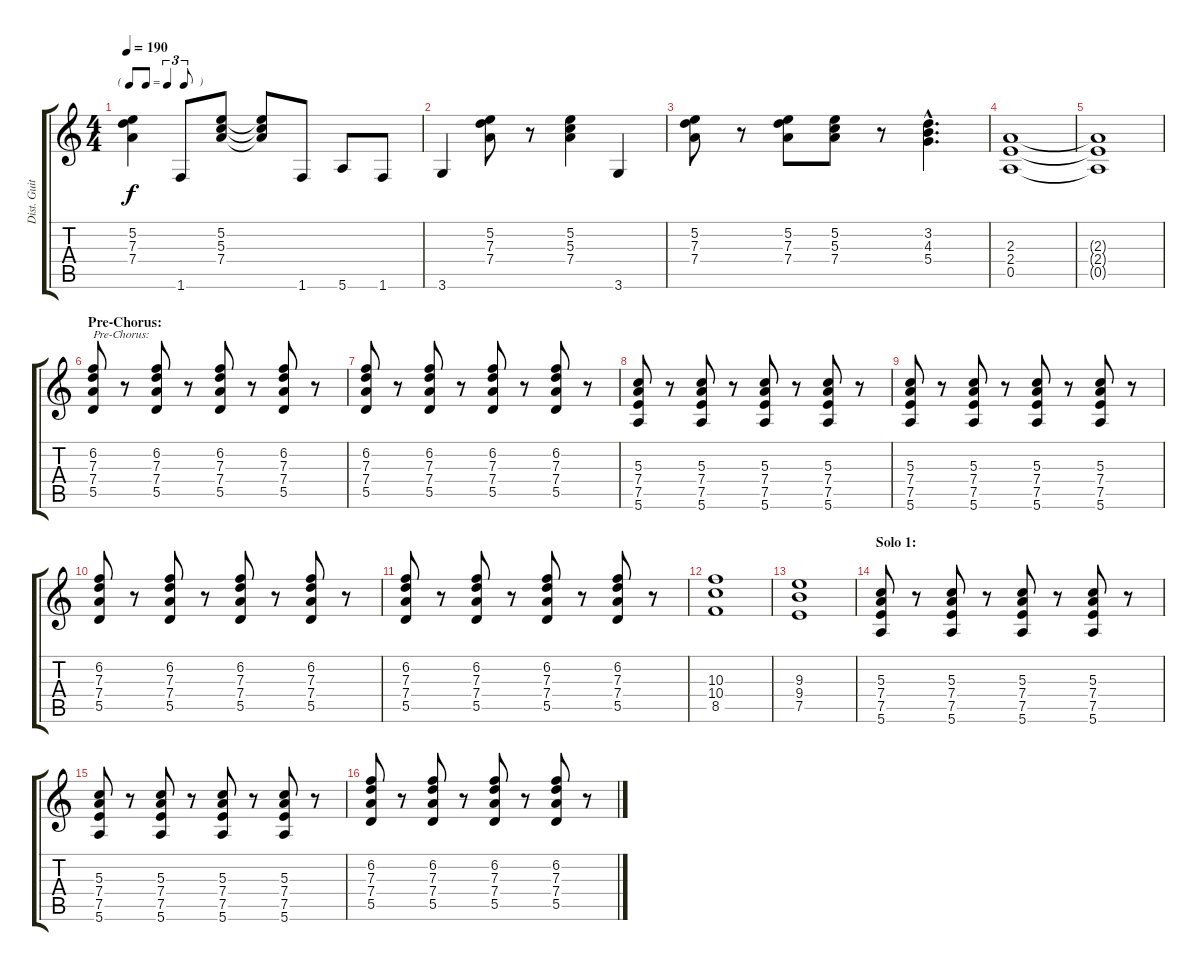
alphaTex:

\track ("Dist. Guitar 2" "Dist. Guit") {instrument overdrivenguitar}
\staff {score tabs}
\tuning (E4 B3 G3 D3 A2 E2) {hide}
\ts (4 4)
\tf triplet8th
\tempo 190
\clef g2
\ks c
(5.2 7.3 7.4).4{dy f} 1.6.8 (5.2 5.3 7.4).8 (5.2{t} 5.3{t} 7.4{t}).8 1.6.8 5.6.8 1.6.8 |
3.6.4 (5.2 7.3 7.4).8 r.8 (5.2 5.3 7.4).4 3.6.4 |
(5.2 7.3 7.4).8 r.8 (5.2 7.3 7.4).8 (5.2 5.3 7.4).8 r.8 (3.2{hac} 4.3{hac} 5.4{hac}).4{d} |
(2.3 2.4 0.5).1 |
(2.3{t} 2.4{t} 0.5{t}).1 |
\section ("" "Pre-Chorus:")
(6.2 7.3 7.4 5.5).8{txt "Pre-Chorus:"} r.8 (6.2 7.3 7.4 5.5).8 r.8 (6.2 7.3 7.4 5.5).8 r.8 (6.2 7.3 7.4 5.5).8 r.8 |
(6.2 7.3 7.4 5.5).8 r.8 (6.2 7.3 7.4 5.5).8 r.8 (6.2 7.3 7.4 5.5).8 r.8 (6.2 7.3 7.4 5.5).8 r.8 |
(5.3 7.4 7.5 5.6).8 r.8 (5.3 7.4 7.5 5.6).8 r.8 (5.3 7.4 7.5 5.6).8 r.8 (5.3 7.4 7.5 5.6).8 r.8 |
(5.3 7.4 7.5 5.6).8 r.8 (5.3 7.4 7.5 5.6).8 r.8 (5.3 7.4 7.5 5.6).8 r.8 (5.3 7.4 7.5 5.6).8 r.8 |
(6.2 7.3 7.4 5.5).8 r.8 (6.2 7.3 7.4 5.5).8 r.8 (6.2 7.3 7.4 5.5).8 r.8 (6.2 7.3 7.4 5.5).8 r.8 |
(6.2 7.3 7.4 5.5).8 r.8 (6.2 7.3 7.4 5.5).8 r.8 (6.2 7.3 7.4 5.5).8 r.8 (6.2 7.3 7.4 5.5).8 r.8 |
(10.3 10.4 8.5).1 |
(9.3 9.4 7.5).1 |
\section ("" "Solo 1:")
(5.3 7.4 7.5 5.6).8 r.8 (5.3 7.4 7.5 5.6).8 r.8 (5.3 7.4 7.5 5.6).8 r.8 (5.3 7.4 7.5 5.6).8 r.8 |
(5.3 7.4 7.5 5.6).8 r.8 (5.3 7.4 7.5 5.6).8 r.8 (5.3 7.4 7.5 5.6).8 r.8 (5.3 7.4 7.5 5.6).8 r.8 |
(6.2 7.3 7.4 5.5).8 r.8 (6.2 7.3 7.4 5.5).8 r.8 (6.2 7.3 7.4 5.5).8 r.8 (6.2 7.3 7.4 5.5).8 r.8
